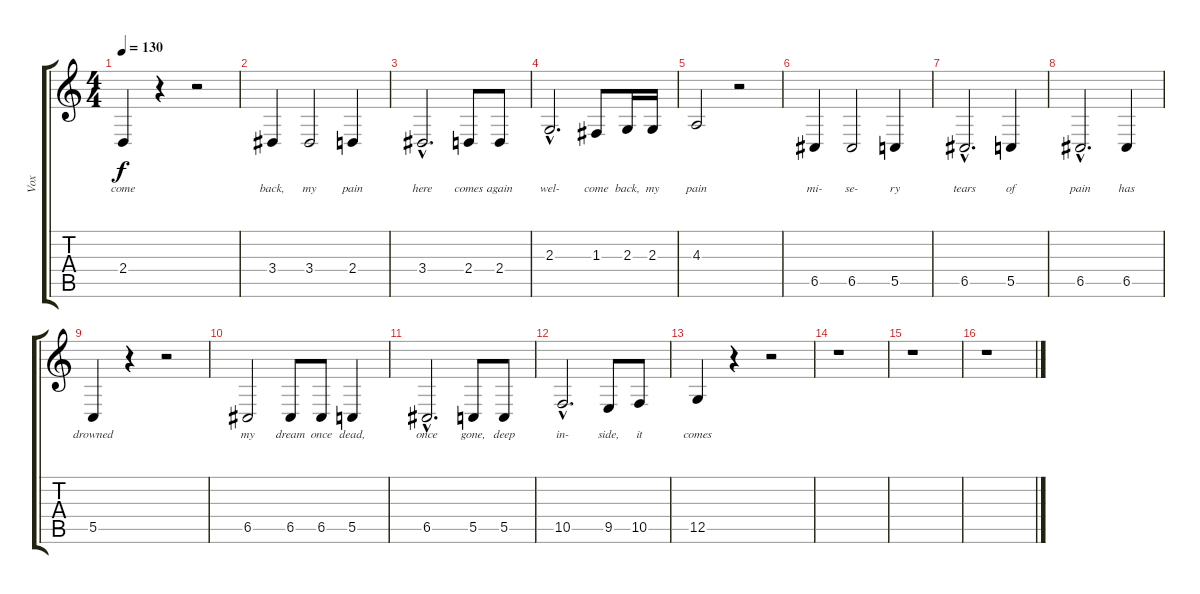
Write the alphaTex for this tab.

\track ("Vox" "Vox") {instrument lead6voice}
\staff {score tabs}
\tuning (D4 A3 F3 C3 G2 C2) {hide}
\ts (4 4)
\tempo 130
\clef g2
\ks c
2.4.4{lyrics (0 "come") lyrics (1 "") lyrics (2 "") lyrics (3 "") lyrics (4 "") dy f} r.4 r.2 |
3.4.4{lyrics (0 "back,") lyrics (1 "") lyrics (2 "") lyrics (3 "") lyrics (4 "")} 3.4.2{lyrics (0 "my") lyrics (1 "") lyrics (2 "") lyrics (3 "") lyrics (4 "")} 2.4.4{lyrics (0 "pain") lyrics (1 "") lyrics (2 "") lyrics (3 "") lyrics (4 "")} |
3.4{hac}.2{d lyrics (0 "here") lyrics (1 "") lyrics (2 "") lyrics (3 "") lyrics (4 "")} 2.4.8{lyrics (0 "comes") lyrics (1 "") lyrics (2 "") lyrics (3 "") lyrics (4 "")} 2.4.8{lyrics (0 "again") lyrics (1 "") lyrics (2 "") lyrics (3 "") lyrics (4 "")} |
2.3{hac}.2{d lyrics (0 "wel-") lyrics (1 "") lyrics (2 "") lyrics (3 "") lyrics (4 "")} 1.3.8{lyrics (0 "come") lyrics (1 "") lyrics (2 "") lyrics (3 "") lyrics (4 "")} 2.3.16{lyrics (0 "back,") lyrics (1 "") lyrics (2 "") lyrics (3 "") lyrics (4 "")} 2.3.16{lyrics (0 "my") lyrics (1 "") lyrics (2 "") lyrics (3 "") lyrics (4 "")} |
4.3.2{lyrics (0 "pain") lyrics (1 "") lyrics (2 "") lyrics (3 "") lyrics (4 "")} r.2 |
6.5.4{lyrics (0 "mi-") lyrics (1 "") lyrics (2 "") lyrics (3 "") lyrics (4 "")} 6.5.2{lyrics (0 "se-") lyrics (1 "") lyrics (2 "") lyrics (3 "") lyrics (4 "")} 5.5.4{lyrics (0 "ry") lyrics (1 "") lyrics (2 "") lyrics (3 "") lyrics (4 "")} |
6.5{hac}.2{d lyrics (0 "tears") lyrics (1 "") lyrics (2 "") lyrics (3 "") lyrics (4 "")} 5.5.4{lyrics (0 "of") lyrics (1 "") lyrics (2 "") lyrics (3 "") lyrics (4 "")} |
6.5{hac}.2{d lyrics (0 "pain") lyrics (1 "") lyrics (2 "") lyrics (3 "") lyrics (4 "")} 6.5.4{lyrics (0 "has") lyrics (1 "") lyrics (2 "") lyrics (3 "") lyrics (4 "")} |
5.5.4{lyrics (0 "drowned") lyrics (1 "") lyrics (2 "") lyrics (3 "") lyrics (4 "")} r.4 r.2 |
6.5.2{lyrics (0 "my") lyrics (1 "") lyrics (2 "") lyrics (3 "") lyrics (4 "")} 6.5.8{lyrics (0 "dream") lyrics (1 "") lyrics (2 "") lyrics (3 "") lyrics (4 "")} 6.5.8{lyrics (0 "once") lyrics (1 "") lyrics (2 "") lyrics (3 "") lyrics (4 "")} 5.5.4{lyrics (0 "dead,") lyrics (1 "") lyrics (2 "") lyrics (3 "") lyrics (4 "")} |
6.5{hac}.2{d lyrics (0 "once") lyrics (1 "") lyrics (2 "") lyrics (3 "") lyrics (4 "")} 5.5.8{lyrics (0 "gone,") lyrics (1 "") lyrics (2 "") lyrics (3 "") lyrics (4 "")} 5.5.8{lyrics (0 "deep") lyrics (1 "") lyrics (2 "") lyrics (3 "") lyrics (4 "")} |
10.5{hac}.2{d lyrics (0 "in-") lyrics (1 "") lyrics (2 "") lyrics (3 "") lyrics (4 "")} 9.5.8{lyrics (0 "side,") lyrics (1 "") lyrics (2 "") lyrics (3 "") lyrics (4 "")} 10.5.8{lyrics (0 "it") lyrics (1 "") lyrics (2 "") lyrics (3 "") lyrics (4 "")} |
12.5.4{lyrics (0 "comes") lyrics (1 "") lyrics (2 "") lyrics (3 "") lyrics (4 "")} r.4 r.2 |
r.1 |
r.1 |
r.1
